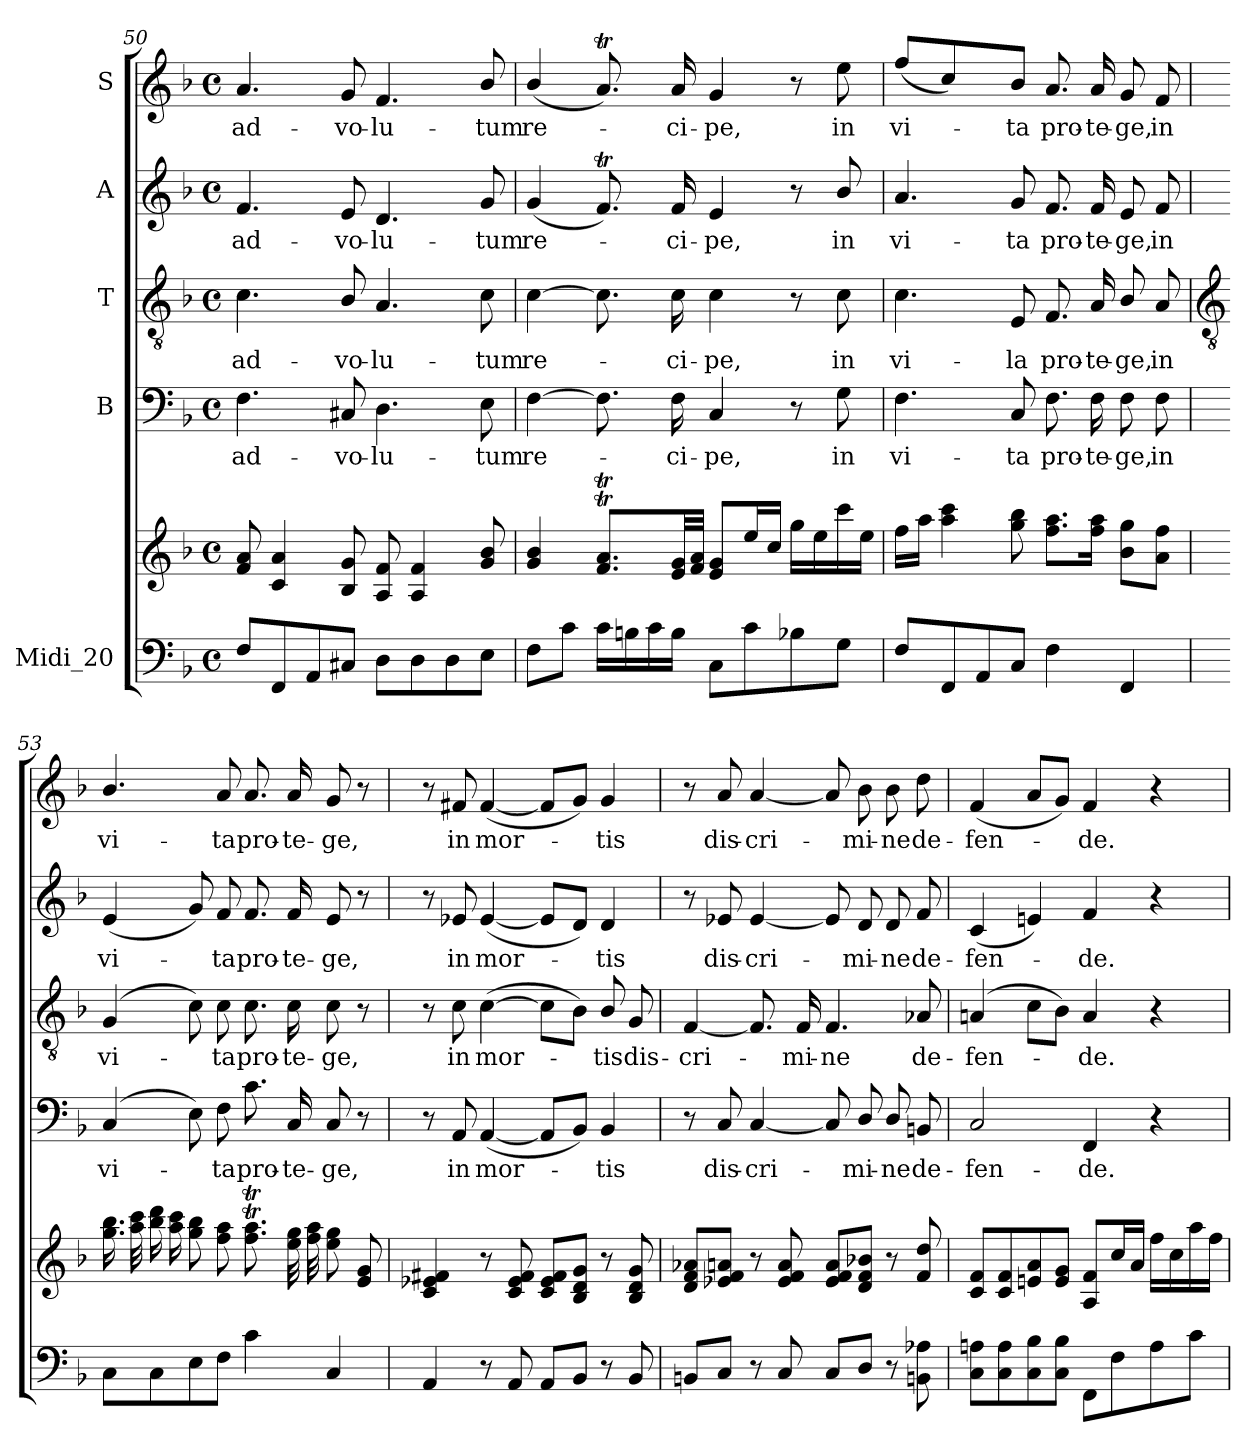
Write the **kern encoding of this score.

**kern	**kern	**kern	**text	**kern	**text	**kern	**text	**kern	**text
*part5	*part5	*part4	*part4	*part3	*part3	*part2	*part2	*part1	*part1
*staff6	*staff5	*staff4	*staff4	*staff3	*staff3	*staff2	*staff2	*staff1	*staff1
*I"Midi_20	*	*I"B	*	*I"T	*	*I"A	*	*I"S	*
*clefF4	*clefG2	*clefF4	*	*clefGv2	*	*clefG2	*	*clefG2	*
*k[b-]	*k[b-]	*k[b-]	*	*k[b-]	*	*k[b-]	*	*k[b-]	*
*F:	*F:	*F:	*	*F:	*	*F:	*	*F:	*
*M4/4	*M4/4	*M4/4	*	*M4/4	*	*M4/4	*	*M4/4	*
*met(c)	*met(c)	*met(c)	*	*met(c)	*	*met(c)	*	*met(c)	*
=50	=50	=50	=50	=50	=50	=50	=50	=50	=50
!	!	!	!LO:LY:b	!	!LO:LY:b	!	!LO:LY:b	!	!LO:LY:b
8FL	8f 8a	4.F	ad-	4.c	ad-	4.f	ad-	4.a	ad-
8FF	4c 4a	.	.	.	.	.	.	.	.
8AA	.	.	.	.	.	.	.	.	.
!	!	!	!LO:LY:b	!	!LO:LY:b	!	!LO:LY:b	!	!LO:LY:b
8C#XJ	8B- 8g	8C#X	-vo-	8B-/	-vo-	8e	-vo-	8g	-vo-
!	!	!	!LO:LY:b	!	!LO:LY:b	!	!LO:LY:b	!	!LO:LY:b
8DL	8A 8f	4.D	-lu-	4.A	-lu-	4.d	-lu-	4.f	-lu-
8D	4A 4f	.	.	.	.	.	.	.	.
8D	.	.	.	.	.	.	.	.	.
!	!	!	!LO:LY:b	!	!LO:LY:b	!	!LO:LY:b	!	!LO:LY:b
8EJ	8g 8b-	8E	-tum	8c	-tum	8g	-tum	8b-/	-tum
=51	=51	=51	=51	=51	=51	=51	=51	=51	=51
!	!	!	!LO:LY:b	!	!LO:LY:b	!	!LO:LY:b	!	!LO:LY:b
8FL	4g 4b-	[4F	re-	[4c	re-	(<4g	re-	(<4b-/	re-
8cJ	.	.	.	.	.	.	.	.	.
16cLL	8.fT 8.aTL	8.F]	.	8.c]	.	8.fT)	.	8.at)	.
16Bn	.	.	.	.	.	.	.	.	.
16c	.	.	.	.	.	.	.	.	.
!	!	!	!LO:LY:b	!	!LO:LY:b	!	!LO:LY:b	!	!LO:LY:b
16BJJ	32e 32gLL	16F	ci-	16c	ci-	16f	ci-	16a	ci-
.	32f 32aJJJ	.	.	.	.	.	.	.	.
!	!	!	!LO:LY:b	!	!LO:LY:b	!	!LO:LY:b	!	!LO:LY:b
8CL	8e 8gL	4C	-pe,	4c	-pe,	4e	-pe,	4g	-pe,
8c	16eeL	.	.	.	.	.	.	.	.
.	16ccJJ	.	.	.	.	.	.	.	.
8B-X	16ggLL	8r	.	8r	.	8r	.	8r	.
.	16ee	.	.	.	.	.	.	.	.
!	!	!	!LO:LY:b	!	!LO:LY:b	!	!LO:LY:b	!	!LO:LY:b
8GJ	16ccc	8G	in	8c	in	8b-/	in	8ee	in
.	16eeJJ	.	.	.	.	.	.	.	.
=52	=52	=52	=52	=52	=52	=52	=52	=52	=52
!	!	!	!LO:LY:b	!	!LO:LY:b	!	!LO:LY:b	!	!LO:LY:b
8FL	16ffLL	4.F	vi-	4.c	vi-	4.a	vi-	(>8ffL	vi-
.	16aaJJ	.	.	.	.	.	.	.	.
8FF	4aa 4ccc	.	.	.	.	.	.	4cc)	.
8AA	.	.	.	.	.	.	.	.	.
!	!	!	!LO:LY:b	!	!LO:LY:b	!	!LO:LY:b	!	!LO:LY:b
8CJ	8gg 8bb-	8C	-ta	8E	-la	8g	-ta	8b-/J	ta
!	!	!	!LO:LY:b	!	!LO:LY:b	!	!LO:LY:b	!	!LO:LY:b
4F	8.ff 8.aaL	8.F	pro-	8.F	pro-	8.f	pro-	8.a	pro-
!	!	!	!LO:LY:b	!	!LO:LY:b	!	!LO:LY:b	!	!LO:LY:b
.	16ff 16aaJ	16F	-te-	16A	-te-	16f	-te-	16a	-te-
!	!	!	!LO:LY:b	!	!LO:LY:b	!	!LO:LY:b	!	!LO:LY:b
4FF	8b- 8ggL	8F	-ge,	8B-/	-ge,	8e	-ge,	8g	-ge,
!	!	!	!LO:LY:b	!	!LO:LY:b	!	!LO:LY:b	!	!LO:LY:b
.	8a 8ffJ	8F	in	8A	in	8f	in	8f	in
!!LO:LB:g=z
=53	=53	=53	=53	=53	=53	=53	=53	=53	=53
*	*	*	*	*clefGv2	*	*	*	*	*
!	!	!	!LO:LY:b	!	!LO:LY:b	!	!LO:LY:b	!	!LO:LY:b
8CL	16.gg 16.bb-LL	(<4C	vi-	(<4G	vi-	(<4e	vi-	4.b-/	vi-
.	32aa 32cccL	.	.	.	.	.	.	.	.
8C	16bb- 16ddd	.	.	.	.	.	.	.	.
.	16aa 16cccJJ	.	.	.	.	.	.	.	.
8E	8gg 8bb-L	8E)	.	8c)	.	8g)	.	.	.
!	!	!	!LO:LY:b	!	!LO:LY:b	!	!LO:LY:b	!	!LO:LY:b
8FJ	8ff 8aaJ	8F	ta	8c	ta	8f	ta	8a	-ta
!	!	!	!LO:LY:b	!	!LO:LY:b	!	!LO:LY:b	!	!LO:LY:b
4c	8.ffT 8.aaTL	8.c	pro-	8.c	pro-	8.f	pro-	8.a	pro-
!	!	!	!LO:LY:b	!	!LO:LY:b	!	!LO:LY:b	!	!LO:LY:b
.	32ee 32ggLL	16C	-te-	16c	-te-	16f	-te-	16a	-te-
.	32ff 32aaJJJ	.	.	.	.	.	.	.	.
!	!	!	!LO:LY:b	!	!LO:LY:b	!	!LO:LY:b	!	!LO:LY:b
4C	8ee 8ggL	8C	-ge,	8c	-ge,	8e	-ge,	8g	-ge,
.	8e 8gJ	8r	.	8r	.	8r	.	8r	.
=54	=54	=54	=54	=54	=54	=54	=54	=54	=54
4AA	4c 4e-X 4f#X	8r	.	8r	.	8r	.	8r	.
!	!	!	!LO:LY:b	!	!LO:LY:b	!	!LO:LY:b	!	!LO:LY:b
.	.	8AA	in	8c	in	8e-X	in	8f#X	in
!	!	!	!LO:LY:b	!	!LO:LY:b	!	!LO:LY:b	!	!LO:LY:b
8r	8r	(<[4AA	mor-	(>[4c	mor-	(<[4e-	mor-	(<[4f#	mor-
8AA	8c 8e- 8f#	.	.	.	.	.	.	.	.
8AAL	8c 8e- 8f#L	8AAL]	.	8cL]	.	8e-L]	.	8f#L]	.
8BB-J	8B- 8d 8gJ	8BB-J)	.	8B-J)	.	8dJ)	.	8gJ)	.
!	!	!	!LO:LY:b	!	!LO:LY:b	!	!LO:LY:b	!	!LO:LY:b
8r	8r	4BB-	tis	8B-/	tis	4d	tis	4g	tis
!	!	!	!	!	!LO:LY:b	!	!	!	!
8BB-	8B- 8d 8g	.	.	8G	dis-	.	.	.	.
=55	=55	=55	=55	=55	=55	=55	=55	=55	=55
!	!	!	!	!	!LO:LY:b	!	!	!	!
8BBnL	8d 8f 8a-XL	8r	.	[4F	-cri-	8r	.	8r	.
!	!	!	!LO:LY:b	!	!	!	!LO:LY:b	!	!LO:LY:b
8CJ	8e-X 8f 8anJ	8C	dis-	.	.	8e-X	dis-	8a	dis-
!	!	!	!LO:LY:b	!	!	!	!LO:LY:b	!	!LO:LY:b
8r	8r	[4C	-cri-	8.F]	.	[4e-	-cri-	[4a	-cri-
8C	8e- 8f 8a	.	.	.	.	.	.	.	.
!	!	!	!	!	!LO:LY:b	!	!	!	!
.	.	.	.	16F	mi-	.	.	.	.
!	!	!	!	!	!LO:LY:b	!	!	!	!
8CL	8e- 8f 8aL	8C]	.	4.F	-ne	8e-]	.	8a]	.
!	!	!	!LO:LY:b	!	!	!	!LO:LY:b	!	!LO:LY:b
8DJ	8d 8f 8b-XJ	8D/	mi-	.	.	8d	mi-	8b-	mi-
!	!	!	!LO:LY:b	!	!	!	!LO:LY:b	!	!LO:LY:b
8r	8r	8D/	-ne	.	.	8d	-ne	8b-	-ne
!	!	!	!LO:LY:b	!	!LO:LY:b	!	!LO:LY:b	!	!LO:LY:b
8BBn 8A-X	8f 8dd	8BBn	de-	8A-X	de-	8f	de-	8dd	de-
=56	=56	=56	=56	=56	=56	=56	=56	=56	=56
!	!	!	!LO:LY:b	!	!LO:LY:b	!	!LO:LY:b	!	!LO:LY:b
8C 8AnL	8c 8fL	2C	-fen-	(>4An	-fen-	(<4c	-fen-	(<4f	-fen-
8C 8A	8c 8f	.	.	.	.	.	.	.	.
8C 8B-	8en 8a	.	.	8cL	.	4en)	.	8aL	.
8C 8B-J	8e 8gJ	.	.	8B-J)	.	.	.	8gJ)	.
!	!	!	!LO:LY:b	!	!LO:LY:b	!	!LO:LY:b	!	!LO:LY:b
8FFL	8A 8fL	4FF	-de.	4A	de.	4f	de.	4f	de.
8F	16ccL	.	.	.	.	.	.	.	.
.	16aJJ	.	.	.	.	.	.	.	.
8A	16ffLL	4r	.	4r	.	4r	.	4r	.
.	16cc	.	.	.	.	.	.	.	.
8cJ	16aa	.	.	.	.	.	.	.	.
.	16ffJJ	.	.	.	.	.	.	.	.
=	=	=	=	=	=	=	=	=	=
*-	*-	*-	*-	*-	*-	*-	*-	*-	*-
